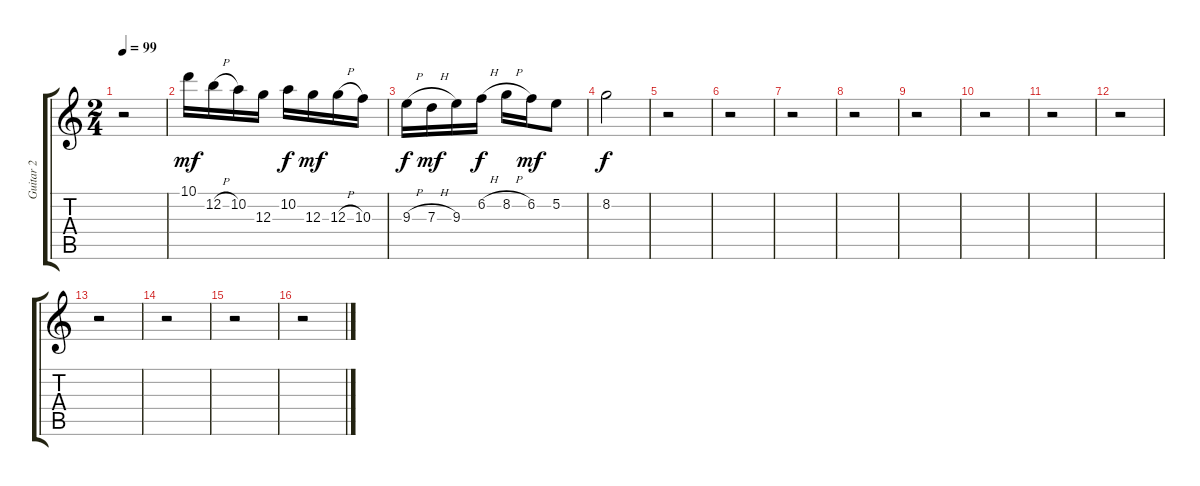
\track ("Guitar 2" "Guitar 2") {instrument electricguitarjazz}
\staff {score tabs}
\tuning (E4 B3 G3 D3 A2 E2) {hide}
\ts (2 4)
\tempo 99
\clef g2
\ks c
r.2{dy f} |
10.1.16{dy mf} 12.2{h}.16 10.2.16 12.3.16 10.2.16{dy f} 12.3.16{dy mf} 12.3{h}.16 10.3.16 |
9.3{h}.16{dy f} 7.3{h}.16{dy mf} 9.3.16 6.2{h}.16{dy f} 8.2{h}.16 6.2.16{dy mf} 5.2.8 |
8.2.2{dy f} |
r.2 |
r.2 |
r.2 |
r.2 |
r.2 |
r.2 |
r.2 |
r.2 |
r.2 |
r.2 |
r.2 |
r.2
